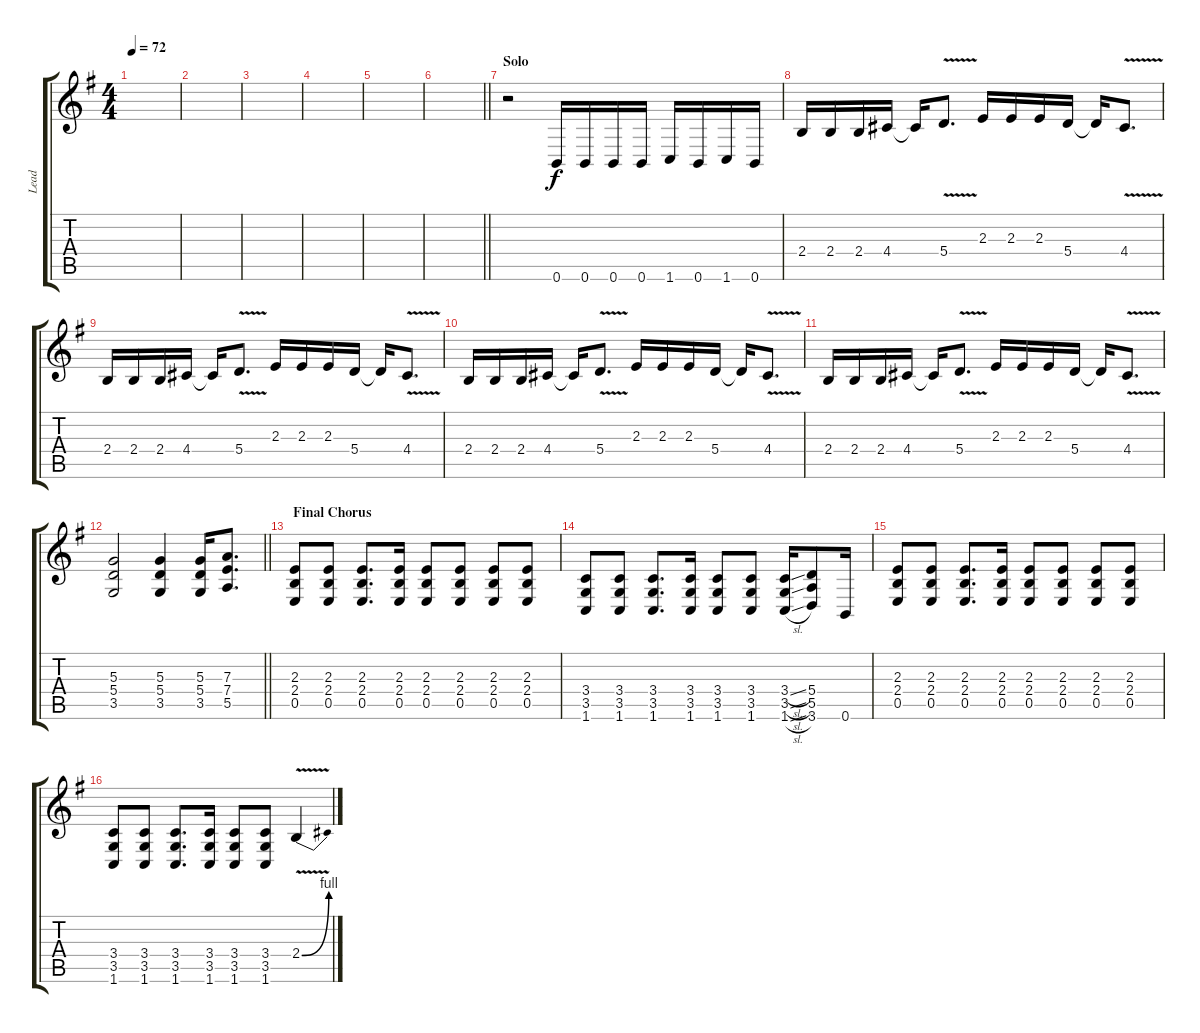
\track ("Lead" "Lead") {instrument distortionguitar}
\staff {score tabs}
\tuning (B3 G3 D3 A2 E2 B1) {hide}
\ts (4 4)
\tempo 72
\clef g2
\ks g
|
|
|
|
|
\barLineRight lightlight
|
\section ("" "Solo")
r.2 0.6.16{volume 16} 0.6.16 0.6.16 0.6.16 1.6.16 0.6.16 1.6.16 0.6.16 |
2.4.16{volume 13} 2.4.16 2.4.16 4.4.16 4.4{t}.16 5.4{v}.8{d} 2.3.16 2.3.16 2.3.16 5.4.16 5.4{t}.16 4.4{v}.8{d} |
2.4.16 2.4.16 2.4.16 4.4.16 4.4{t}.16 5.4{v}.8{d} 2.3.16 2.3.16 2.3.16 5.4.16 5.4{t}.16 4.4{v}.8{d} |
2.4.16 2.4.16 2.4.16 4.4.16 4.4{t}.16 5.4{v}.8{d} 2.3.16 2.3.16 2.3.16 5.4.16 5.4{t}.16 4.4{v}.8{d} |
2.4.16 2.4.16 2.4.16 4.4.16 4.4{t}.16 5.4{v}.8{d} 2.3.16 2.3.16 2.3.16 5.4.16 5.4{t}.16 4.4{v}.8{d} |
\barLineRight lightlight
(5.3 5.4 3.5).2 (5.3 5.4 3.5).4 (5.3 5.4 3.5).16 (7.3 7.4 5.5).8{d} |
\section ("" " Final Chorus")
(2.3 2.4 0.5).8 (2.3 2.4 0.5).8 (2.3 2.4 0.5).8{d} (2.3 2.4 0.5).16 (2.3 2.4 0.5).8 (2.3 2.4 0.5).8 (2.3 2.4 0.5).8 (2.3 2.4 0.5).8 |
(3.4 3.5 1.6).8 (3.4 3.5 1.6).8 (3.4 3.5 1.6).8{d} (3.4 3.5 1.6).16 (3.4 3.5 1.6).8 (3.4 3.5 1.6).8 (3.4{sl} 3.5{sl} 1.6{sl}).16 (5.4 5.5 3.6).8 0.6.16 |
(2.3 2.4 0.5).8 (2.3 2.4 0.5).8 (2.3 2.4 0.5).8{d} (2.3 2.4 0.5).16 (2.3 2.4 0.5).8 (2.3 2.4 0.5).8 (2.3 2.4 0.5).8 (2.3 2.4 0.5).8 |
(3.4 3.5 1.6).8 (3.4 3.5 1.6).8 (3.4 3.5 1.6).8{d} (3.4 3.5 1.6).16 (3.4 3.5 1.6).8 (3.4 3.5 1.6).8 2.4{be (bend 0 0 60 4) v}.4
